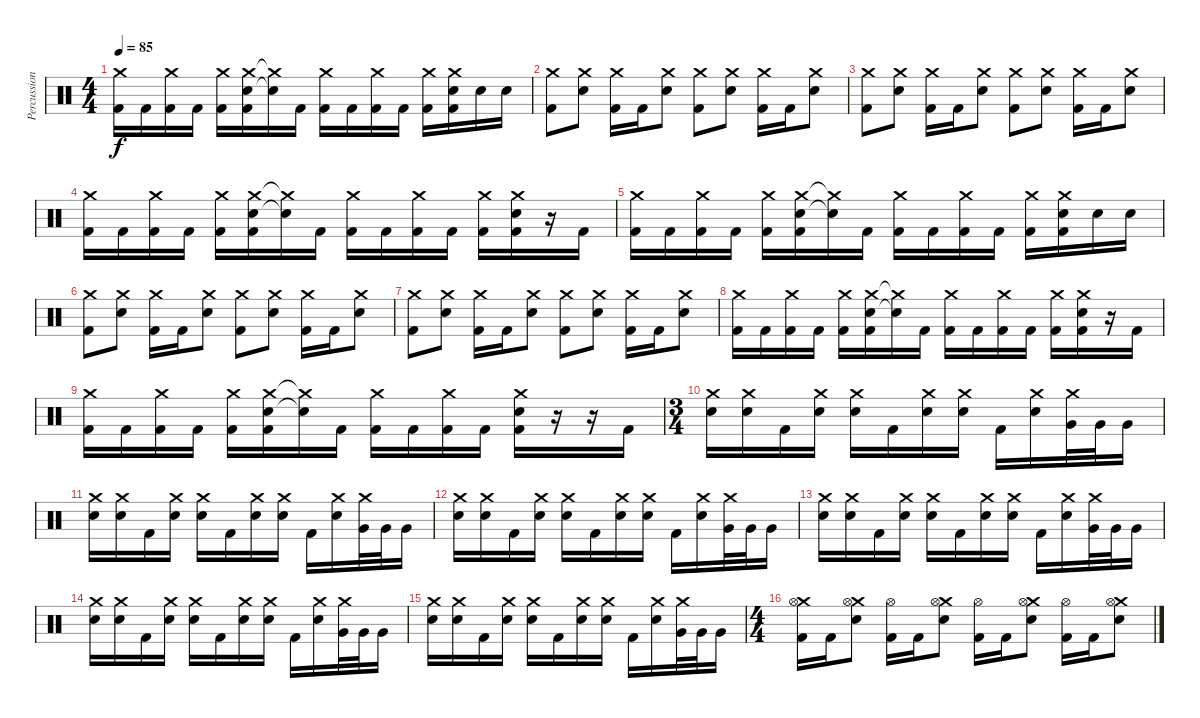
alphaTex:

\track ("Percussion" "Percussion") {instrument percussion}
\staff {score}
\articulation defaults
\ts (4 4)
\tempo 85
\clef neutral
\ks c
("Crash medium (hit)" "Kick (hit) 2").16{dy f} "Kick (hit) 2".16 ("Crash medium (hit)" "Kick (hit) 2").16 "Kick (hit) 2".16 ("Crash medium (hit)" "Kick (hit) 2").16 ("Crash medium (hit)" "Electric Snare (hit)" "Kick (hit) 2").16 ("Crash medium (hit)"{t} "Electric Snare (hit)"{t}).16 "Kick (hit) 2".16 ("Crash medium (hit)" "Kick (hit) 2").16 "Kick (hit) 2".16 ("Crash medium (hit)" "Kick (hit) 2").16 "Kick (hit) 2".16 ("Crash medium (hit)" "Kick (hit) 2").16 ("Crash medium (hit)" "Electric Snare (hit)" "Kick (hit) 2").16 "Electric Snare (hit)".16 "Electric Snare (hit)".16 |
("Crash medium (hit)" "Kick (hit) 2").8 ("Crash medium (hit)" "Electric Snare (hit)").8 ("Crash medium (hit)" "Kick (hit) 2").16 "Kick (hit) 2".16 ("Crash medium (hit)" "Electric Snare (hit)").8 ("Crash medium (hit)" "Kick (hit) 2").8 ("Crash medium (hit)" "Electric Snare (hit)").8 ("Crash medium (hit)" "Kick (hit) 2").16 "Kick (hit) 2".16 ("Crash medium (hit)" "Electric Snare (hit)").8 |
("Crash medium (hit)" "Kick (hit) 2").8 ("Crash medium (hit)" "Electric Snare (hit)").8 ("Crash medium (hit)" "Kick (hit) 2").16 "Kick (hit) 2".16 ("Crash medium (hit)" "Electric Snare (hit)").8 ("Crash medium (hit)" "Kick (hit) 2").8 ("Crash medium (hit)" "Electric Snare (hit)").8 ("Crash medium (hit)" "Kick (hit) 2").16 "Kick (hit) 2".16 ("Crash medium (hit)" "Electric Snare (hit)").8 |
("Crash medium (hit)" "Kick (hit) 2").16 "Kick (hit) 2".16 ("Crash medium (hit)" "Kick (hit) 2").16 "Kick (hit) 2".16 ("Crash medium (hit)" "Kick (hit) 2").16 ("Crash medium (hit)" "Electric Snare (hit)" "Kick (hit) 2").16 ("Crash medium (hit)"{t} "Electric Snare (hit)"{t}).16 "Kick (hit) 2".16 ("Crash medium (hit)" "Kick (hit) 2").16 "Kick (hit) 2".16 ("Crash medium (hit)" "Kick (hit) 2").16 "Kick (hit) 2".16 ("Crash medium (hit)" "Kick (hit) 2").16 ("Crash medium (hit)" "Electric Snare (hit)" "Kick (hit) 2").16 r.16 "Kick (hit) 2".16 |
("Crash medium (hit)" "Kick (hit) 2").16 "Kick (hit) 2".16 ("Crash medium (hit)" "Kick (hit) 2").16 "Kick (hit) 2".16 ("Crash medium (hit)" "Kick (hit) 2").16 ("Crash medium (hit)" "Electric Snare (hit)" "Kick (hit) 2").16 ("Crash medium (hit)"{t} "Electric Snare (hit)"{t}).16 "Kick (hit) 2".16 ("Crash medium (hit)" "Kick (hit) 2").16 "Kick (hit) 2".16 ("Crash medium (hit)" "Kick (hit) 2").16 "Kick (hit) 2".16 ("Crash medium (hit)" "Kick (hit) 2").16 ("Crash medium (hit)" "Electric Snare (hit)" "Kick (hit) 2").16 "Electric Snare (hit)".16 "Electric Snare (hit)".16 |
("Crash medium (hit)" "Kick (hit) 2").8 ("Crash medium (hit)" "Electric Snare (hit)").8 ("Crash medium (hit)" "Kick (hit) 2").16 "Kick (hit) 2".16 ("Crash medium (hit)" "Electric Snare (hit)").8 ("Crash medium (hit)" "Kick (hit) 2").8 ("Crash medium (hit)" "Electric Snare (hit)").8 ("Crash medium (hit)" "Kick (hit) 2").16 "Kick (hit) 2".16 ("Crash medium (hit)" "Electric Snare (hit)").8 |
("Crash medium (hit)" "Kick (hit) 2").8 ("Crash medium (hit)" "Electric Snare (hit)").8 ("Crash medium (hit)" "Kick (hit) 2").16 "Kick (hit) 2".16 ("Crash medium (hit)" "Electric Snare (hit)").8 ("Crash medium (hit)" "Kick (hit) 2").8 ("Crash medium (hit)" "Electric Snare (hit)").8 ("Crash medium (hit)" "Kick (hit) 2").16 "Kick (hit) 2".16 ("Crash medium (hit)" "Electric Snare (hit)").8 |
("Crash medium (hit)" "Kick (hit) 2").16 "Kick (hit) 2".16 ("Crash medium (hit)" "Kick (hit) 2").16 "Kick (hit) 2".16 ("Crash medium (hit)" "Kick (hit) 2").16 ("Crash medium (hit)" "Electric Snare (hit)" "Kick (hit) 2").16 ("Crash medium (hit)"{t} "Electric Snare (hit)"{t}).16 "Kick (hit) 2".16 ("Crash medium (hit)" "Kick (hit) 2").16 "Kick (hit) 2".16 ("Crash medium (hit)" "Kick (hit) 2").16 "Kick (hit) 2".16 ("Crash medium (hit)" "Kick (hit) 2").16 ("Crash medium (hit)" "Electric Snare (hit)" "Kick (hit) 2").16 r.16 "Kick (hit) 2".16 |
("Crash medium (hit)" "Kick (hit) 2").16 "Kick (hit) 2".16 ("Crash medium (hit)" "Kick (hit) 2").16 "Kick (hit) 2".16 ("Crash medium (hit)" "Kick (hit) 2").16 ("Crash medium (hit)" "Electric Snare (hit)" "Kick (hit) 2").16 ("Crash medium (hit)"{t} "Electric Snare (hit)"{t}).16 "Kick (hit) 2".16 ("Crash medium (hit)" "Kick (hit) 2").16 "Kick (hit) 2".16 ("Crash medium (hit)" "Kick (hit) 2").16 "Kick (hit) 2".16 ("Crash medium (hit)" "Electric Snare (hit)" "Kick (hit) 2").16 r.16 r.16 "Kick (hit) 2".16 |
\ts (3 4)
("Crash medium (hit)" "Electric Snare (hit)").16 ("Crash medium (hit)" "Electric Snare (hit)").16 "Kick (hit) 2".16 ("Crash medium (hit)" "Electric Snare (hit)").16 ("Crash medium (hit)" "Electric Snare (hit)").16 "Kick (hit) 2".16 ("Crash medium (hit)" "Electric Snare (hit)").16 ("Crash medium (hit)" "Electric Snare (hit)").16 "Kick (hit) 2".16 ("Crash medium (hit)" "Electric Snare (hit)").16 ("Crash medium (hit)" "Very Low Tom (hit)").32 "Very Low Tom (hit)".32 "Very Low Tom (hit)".16 |
("Crash medium (hit)" "Electric Snare (hit)").16 ("Crash medium (hit)" "Electric Snare (hit)").16 "Kick (hit) 2".16 ("Crash medium (hit)" "Electric Snare (hit)").16 ("Crash medium (hit)" "Electric Snare (hit)").16 "Kick (hit) 2".16 ("Crash medium (hit)" "Electric Snare (hit)").16 ("Crash medium (hit)" "Electric Snare (hit)").16 "Kick (hit) 2".16 ("Crash medium (hit)" "Electric Snare (hit)").16 ("Crash medium (hit)" "Very Low Tom (hit)").32 "Very Low Tom (hit)".32 "Very Low Tom (hit)".16 |
("Crash medium (hit)" "Electric Snare (hit)").16 ("Crash medium (hit)" "Electric Snare (hit)").16 "Kick (hit) 2".16 ("Crash medium (hit)" "Electric Snare (hit)").16 ("Crash medium (hit)" "Electric Snare (hit)").16 "Kick (hit) 2".16 ("Crash medium (hit)" "Electric Snare (hit)").16 ("Crash medium (hit)" "Electric Snare (hit)").16 "Kick (hit) 2".16 ("Crash medium (hit)" "Electric Snare (hit)").16 ("Crash medium (hit)" "Very Low Tom (hit)").32 "Very Low Tom (hit)".32 "Very Low Tom (hit)".16 |
("Crash medium (hit)" "Electric Snare (hit)").16 ("Crash medium (hit)" "Electric Snare (hit)").16 "Kick (hit) 2".16 ("Crash medium (hit)" "Electric Snare (hit)").16 ("Crash medium (hit)" "Electric Snare (hit)").16 "Kick (hit) 2".16 ("Crash medium (hit)" "Electric Snare (hit)").16 ("Crash medium (hit)" "Electric Snare (hit)").16 "Kick (hit) 2".16 ("Crash medium (hit)" "Electric Snare (hit)").16 ("Crash medium (hit)" "Very Low Tom (hit)").32 "Very Low Tom (hit)".32 "Very Low Tom (hit)".16 |
("Crash medium (hit)" "Electric Snare (hit)").16 ("Crash medium (hit)" "Electric Snare (hit)").16 "Kick (hit) 2".16 ("Crash medium (hit)" "Electric Snare (hit)").16 ("Crash medium (hit)" "Electric Snare (hit)").16 "Kick (hit) 2".16 ("Crash medium (hit)" "Electric Snare (hit)").16 ("Crash medium (hit)" "Electric Snare (hit)").16 "Kick (hit) 2".16 ("Crash medium (hit)" "Electric Snare (hit)").16 ("Crash medium (hit)" "Very Low Tom (hit)").32 "Very Low Tom (hit)".32 "Very Low Tom (hit)".16 |
("Crash medium (hit)" "Electric Snare (hit)").16 ("Crash medium (hit)" "Electric Snare (hit)").16 "Kick (hit) 2".16 ("Crash medium (hit)" "Electric Snare (hit)").16 ("Crash medium (hit)" "Electric Snare (hit)").16 "Kick (hit) 2".16 ("Crash medium (hit)" "Electric Snare (hit)").16 ("Crash medium (hit)" "Electric Snare (hit)").16 "Kick (hit) 2".16 ("Crash medium (hit)" "Electric Snare (hit)").16 ("Crash medium (hit)" "Very Low Tom (hit)").32 "Very Low Tom (hit)".32 "Very Low Tom (hit)".16 |
\ts (4 4)
("Crash medium (hit)" "Hi-Hat (open)" "Kick (hit) 2").16 "Kick (hit) 2".16 ("Crash medium (hit)" "Hi-Hat (open)" "Electric Snare (hit)").8 ("Hi-Hat (open)" "Kick (hit) 2").16 "Kick (hit) 2".16 ("Crash medium (hit)" "Hi-Hat (open)" "Electric Snare (hit)").8 ("Hi-Hat (open)" "Kick (hit) 2").16 "Kick (hit) 2".16 ("Crash medium (hit)" "Hi-Hat (open)" "Electric Snare (hit)").8 ("Hi-Hat (open)" "Kick (hit) 2").16 "Kick (hit) 2".16 ("Crash medium (hit)" "Hi-Hat (open)" "Electric Snare (hit)").8
